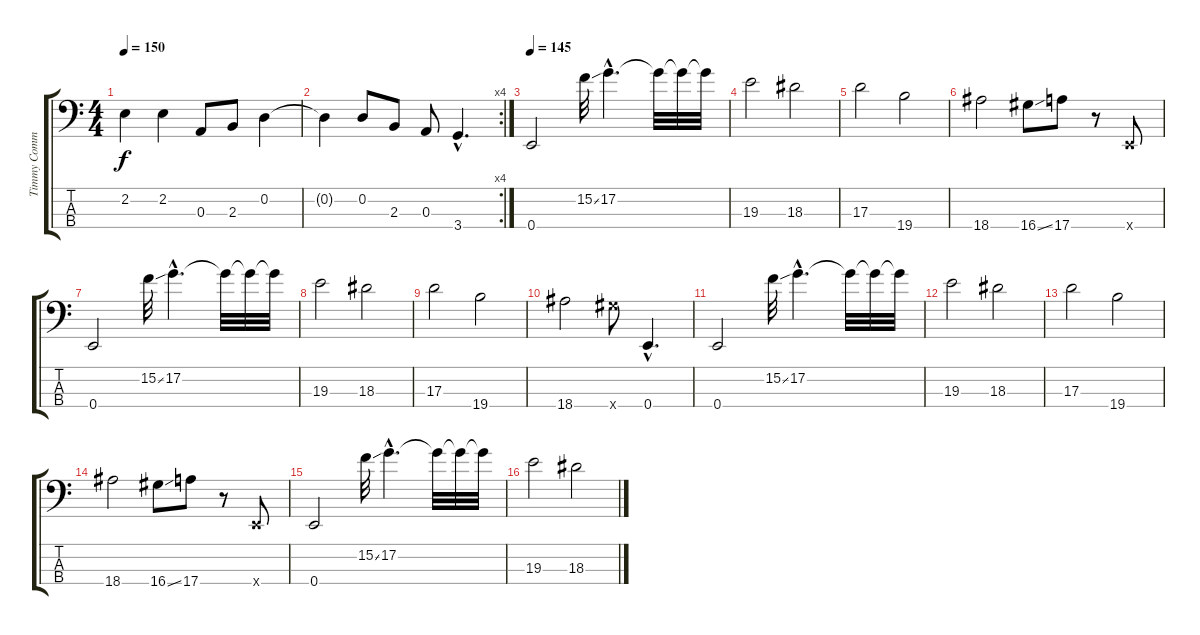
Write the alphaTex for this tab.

\track ("Timmy Commerford" "Timmy Comm") {instrument electricbassfinger}
\staff {score tabs}
\tuning (G2 D2 A1 E1) {hide}
\ts (4 4)
\tempo 150
\clef f4
\ks c
2.2.4{dy f} 2.2.4 0.3.8 2.3.8 0.2.4 |
\rc 4
0.2{t}.4 0.2.8 2.3.8 0.3.8 3.4{hac}.4{d} |
\tempo 145
0.4.2 15.2{ss}.32 17.2{hac}.4{d} 17.2{t}.32 17.2{t}.32 17.2{t}.32 |
19.3.2 18.3.2 |
17.3.2 19.4.2 |
18.4.2 16.4{ss}.8 17.4.8 r.8 0.4{x}.8 |
0.4.2 15.2{ss}.32 17.2{hac}.4{d} 17.2{t}.32 17.2{t}.32 17.2{t}.32 |
19.3.2 18.3.2 |
17.3.2 19.4.2 |
18.4.2 16.4{x}.8 0.4{hac}.4{d} |
0.4.2 15.2{ss}.32 17.2{hac}.4{d} 17.2{t}.32 17.2{t}.32 17.2{t}.32 |
19.3.2 18.3.2 |
17.3.2 19.4.2 |
18.4.2 16.4{ss}.8 17.4.8 r.8 0.4{x}.8 |
0.4.2 15.2{ss}.32 17.2{hac}.4{d} 17.2{t}.32 17.2{t}.32 17.2{t}.32 |
19.3.2 18.3.2
